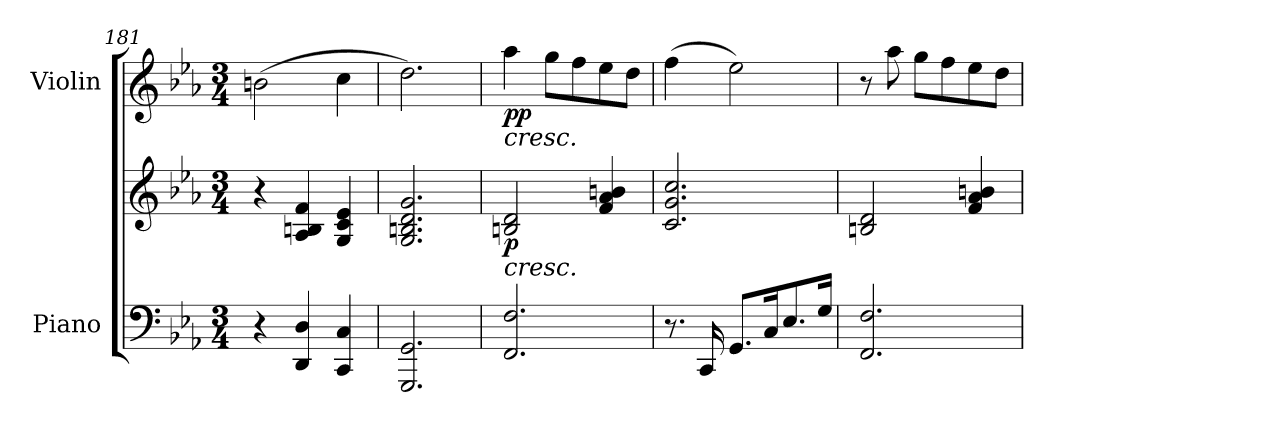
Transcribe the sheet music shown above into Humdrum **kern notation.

**kern	**kern	**dynam	**kern	**dynam
*part2	*part2	*part2	*part1	*part1
*staff3	*staff2	*staff2/3	*staff1	*staff1
*I"Piano	*	*	*I"Violin	*
*I'Pno	*	*	*I'Vln	*
*clefF4	*clefG2	*	*clefG2	*
*k[b-e-a-]	*k[b-e-a-]	*	*k[b-e-a-]	*
*M3/4	*M3/4	*	*M3/4	*
=181	=181	=181	=181	=181
4r	4r	.	(>2bn\	.
4DD/ 4D/	4A-/ 4Bn/ 4f/	.	.	.
4CC/ 4C/	4G/ 4c/ 4e-/	.	4cc\	.
=182	=182	=182	=182	=182
2.GGG/ 2.GG/	2.G/ 2.Bn/ 2.d/ 2.g/	.	2.dd\)	.
!!LO:LB:g=z
=183	=183	=183	=183	=183
!	!	!	!LO:TX:b:i:t=cresc.	!
!	!LO:TX:b:i:t=cresc.	!	!	!
!	!	!LO:DY:b	!	!LO:DY:b
!	!	!	!	!LO:DY:n=1:b
2.FF/ 2.F/	2Bn/ 2d/	p	4aa-\	p p
.	.	.	8gg\L	.
.	.	.	8ff\	.
.	4f/ 4a-/ 4bn/	.	8ee-\	.
.	.	.	8dd\J	.
=184	=184	=184	=184	=184
8.r	2.c/ 2.g/ 2.cc/	.	(>4ff\	.
16CC/	.	.	.	.
8.GG/L	.	.	2ee-\)	.
16C/K	.	.	.	.
8.E-/	.	.	.	.
16G/Jk	.	.	.	.
=185	=185	=185	=185	=185
2.FF/ 2.F/	2Bn/ 2d/	.	8r	.
.	.	.	8aa-\	.
.	.	.	8gg\L	.
.	.	.	8ff\	.
.	4f/ 4a-/ 4bn/	.	8ee-\	.
.	.	.	8dd\J	.
=	=	=	=	=
*-	*-	*-	*-	*-
